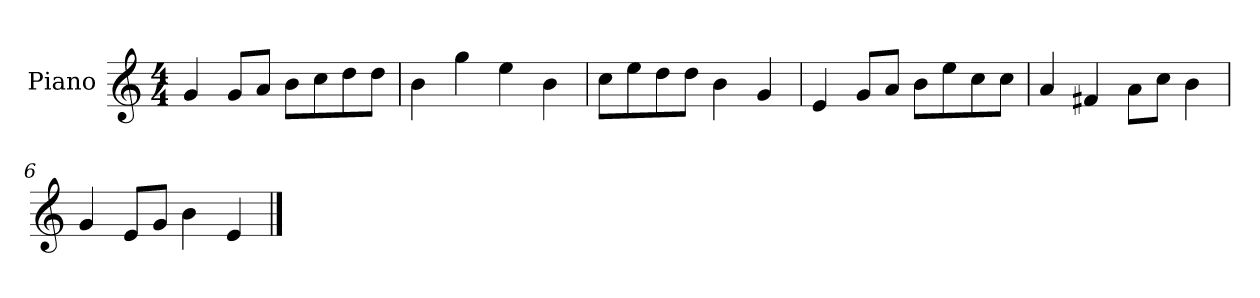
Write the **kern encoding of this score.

**kern
*part1
*staff1
*I"Piano
*I'P-no
*clefG2
*k[]
*M4/4
*MM90
=1
4g/
8g/L
8a/J
8b\L
8cc\
8dd\
8dd\J
=2
4b\
4gg\
4ee\
4b\
=3
8cc\L
8ee\
8dd\
8dd\J
4b\
4g/
=4
4e/
8g/L
8a/J
8b\L
8ee\
8cc\
8cc\J
=5
4a/
4f#X/
8a\L
8cc\J
4b\
=6
4g/
8e/L
8g/J
4b\
4e/
==
*-
